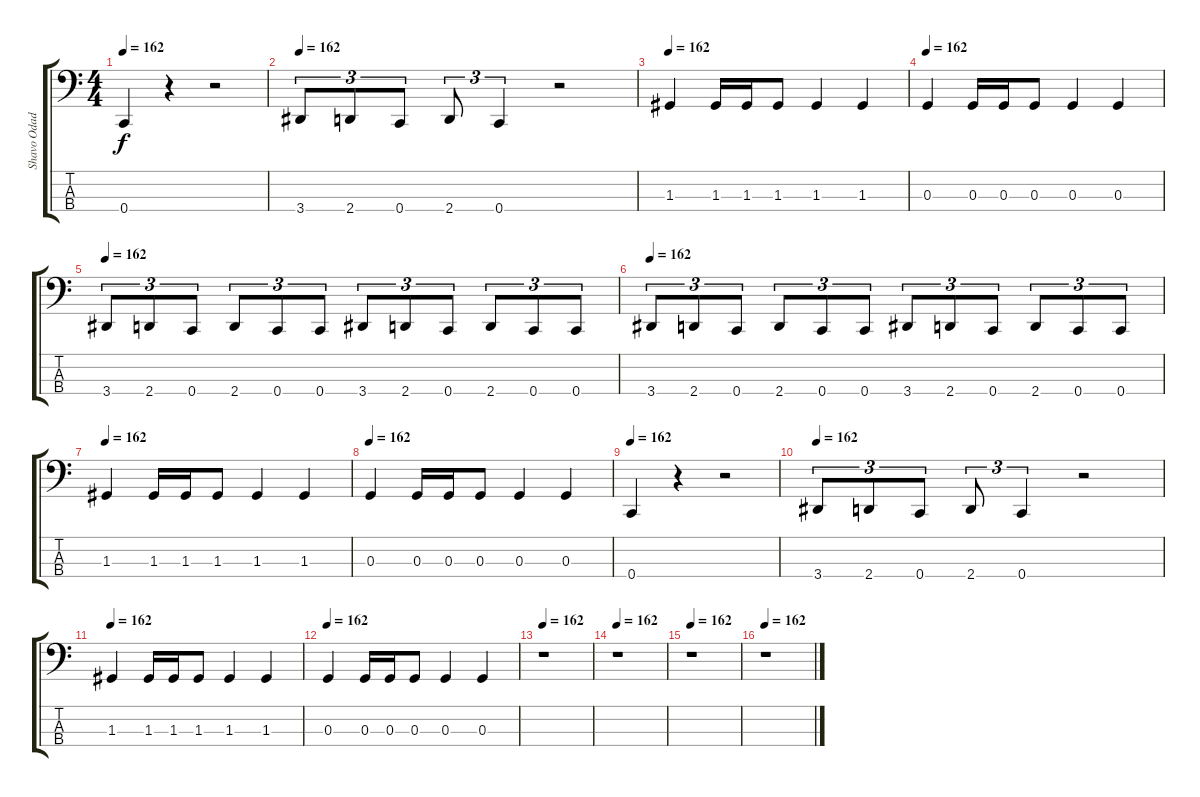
\track ("Shavo Odadjian" "Shavo Odad") {instrument electricbassfinger}
\staff {score tabs}
\tuning (F2 C2 G1 C1) {hide}
\ts (4 4)
\tempo 162
\clef f4
\ks c
0.4.4{dy f} r.4 r.2 |
\tempo 162
3.4.8{tu (3 2)} 2.4.8{tu (3 2)} 0.4.8{tu (3 2)} 2.4.8{tu (3 2)} 0.4.4{tu (3 2)} r.2 |
\tempo 162
1.3.4 1.3.16 1.3.16 1.3.8 1.3.4 1.3.4 |
\tempo 162
0.3.4 0.3.16 0.3.16 0.3.8 0.3.4 0.3.4 |
\tempo 162
3.4.8{tu (3 2)} 2.4.8{tu (3 2)} 0.4.8{tu (3 2)} 2.4.8{tu (3 2)} 0.4.8{tu (3 2)} 0.4.8{tu (3 2)} 3.4.8{tu (3 2)} 2.4.8{tu (3 2)} 0.4.8{tu (3 2)} 2.4.8{tu (3 2)} 0.4.8{tu (3 2)} 0.4.8{tu (3 2)} |
\tempo 162
3.4.8{tu (3 2)} 2.4.8{tu (3 2)} 0.4.8{tu (3 2)} 2.4.8{tu (3 2)} 0.4.8{tu (3 2)} 0.4.8{tu (3 2)} 3.4.8{tu (3 2)} 2.4.8{tu (3 2)} 0.4.8{tu (3 2)} 2.4.8{tu (3 2)} 0.4.8{tu (3 2)} 0.4.8{tu (3 2)} |
\tempo 162
1.3.4 1.3.16 1.3.16 1.3.8 1.3.4 1.3.4 |
\tempo 162
0.3.4 0.3.16 0.3.16 0.3.8 0.3.4 0.3.4 |
\tempo 162
0.4.4 r.4 r.2 |
\tempo 162
3.4.8{tu (3 2)} 2.4.8{tu (3 2)} 0.4.8{tu (3 2)} 2.4.8{tu (3 2)} 0.4.4{tu (3 2)} r.2 |
\tempo 162
1.3.4 1.3.16 1.3.16 1.3.8 1.3.4 1.3.4 |
\tempo 162
0.3.4 0.3.16 0.3.16 0.3.8 0.3.4 0.3.4 |
\tempo 162
r.1 |
\tempo 162
r.1 |
\tempo 162
r.1 |
\tempo 162
r.1
